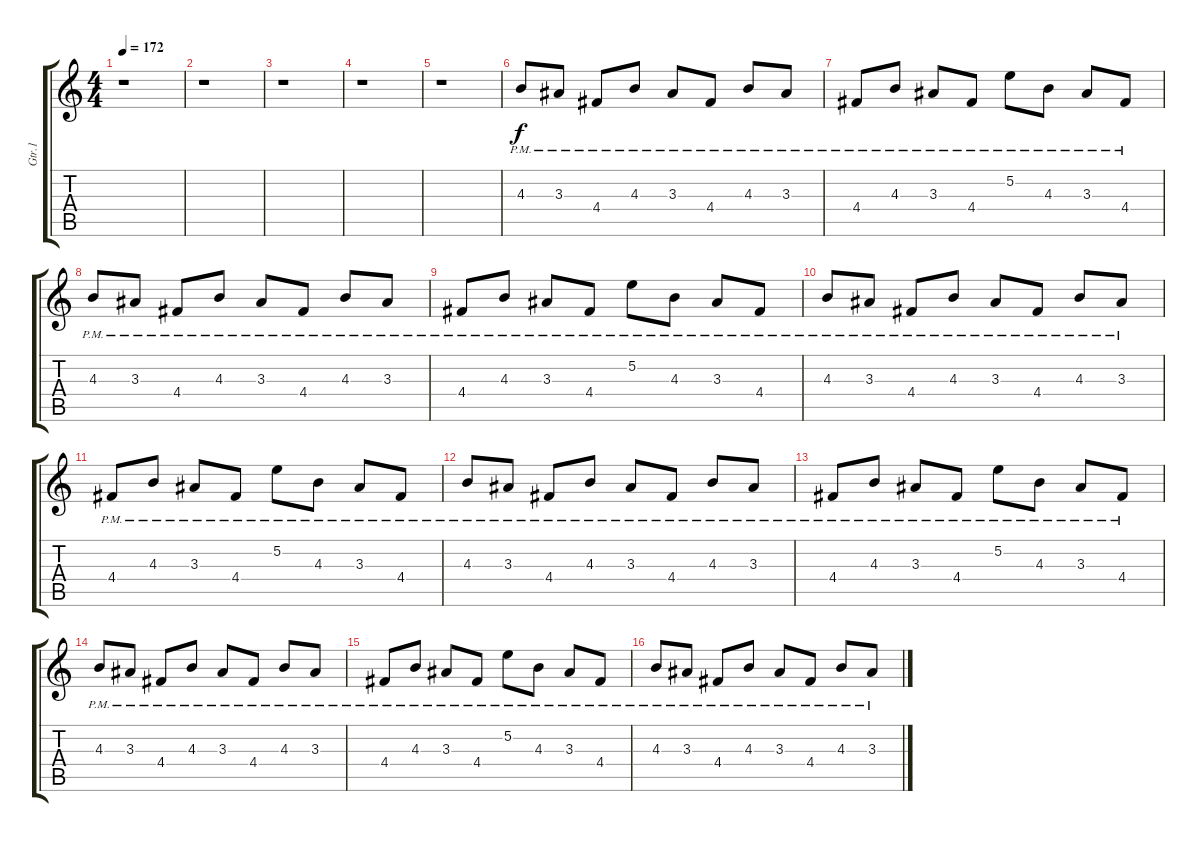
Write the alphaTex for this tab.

\track ("Gtr.1" "Gtr.1") {instrument distortionguitar}
\staff {score tabs}
\tuning (E4 B3 G3 D3 A2 E2) {hide}
\ts (4 4)
\tempo 172
\clef g2
\ks c
r.1{dy f instrument distortionguitar} |
r.1 |
r.1 |
r.1 |
r.1 |
4.3{pm}.8 3.3{pm}.8 4.4{pm}.8 4.3{pm}.8 3.3{pm}.8 4.4{pm}.8 4.3{pm}.8 3.3{pm}.8 |
4.4{pm}.8 4.3{pm}.8 3.3{pm}.8 4.4{pm}.8 5.2{pm}.8 4.3{pm}.8 3.3{pm}.8 4.4{pm}.8 |
4.3{pm}.8 3.3{pm}.8 4.4{pm}.8 4.3{pm}.8 3.3{pm}.8 4.4{pm}.8 4.3{pm}.8 3.3{pm}.8 |
4.4{pm}.8 4.3{pm}.8 3.3{pm}.8 4.4{pm}.8 5.2{pm}.8 4.3{pm}.8 3.3{pm}.8 4.4{pm}.8 |
4.3{pm}.8 3.3{pm}.8 4.4{pm}.8 4.3{pm}.8 3.3{pm}.8 4.4{pm}.8 4.3{pm}.8 3.3{pm}.8 |
4.4{pm}.8 4.3{pm}.8 3.3{pm}.8 4.4{pm}.8 5.2{pm}.8 4.3{pm}.8 3.3{pm}.8 4.4{pm}.8 |
4.3{pm}.8 3.3{pm}.8 4.4{pm}.8 4.3{pm}.8 3.3{pm}.8 4.4{pm}.8 4.3{pm}.8 3.3{pm}.8 |
4.4{pm}.8 4.3{pm}.8 3.3{pm}.8 4.4{pm}.8 5.2{pm}.8 4.3{pm}.8 3.3{pm}.8 4.4{pm}.8 |
4.3{pm}.8 3.3{pm}.8 4.4{pm}.8 4.3{pm}.8 3.3{pm}.8 4.4{pm}.8 4.3{pm}.8 3.3{pm}.8 |
4.4{pm}.8 4.3{pm}.8 3.3{pm}.8 4.4{pm}.8 5.2{pm}.8 4.3{pm}.8 3.3{pm}.8 4.4{pm}.8 |
4.3{pm}.8 3.3{pm}.8 4.4{pm}.8 4.3{pm}.8 3.3{pm}.8 4.4{pm}.8 4.3{pm}.8 3.3{pm}.8
